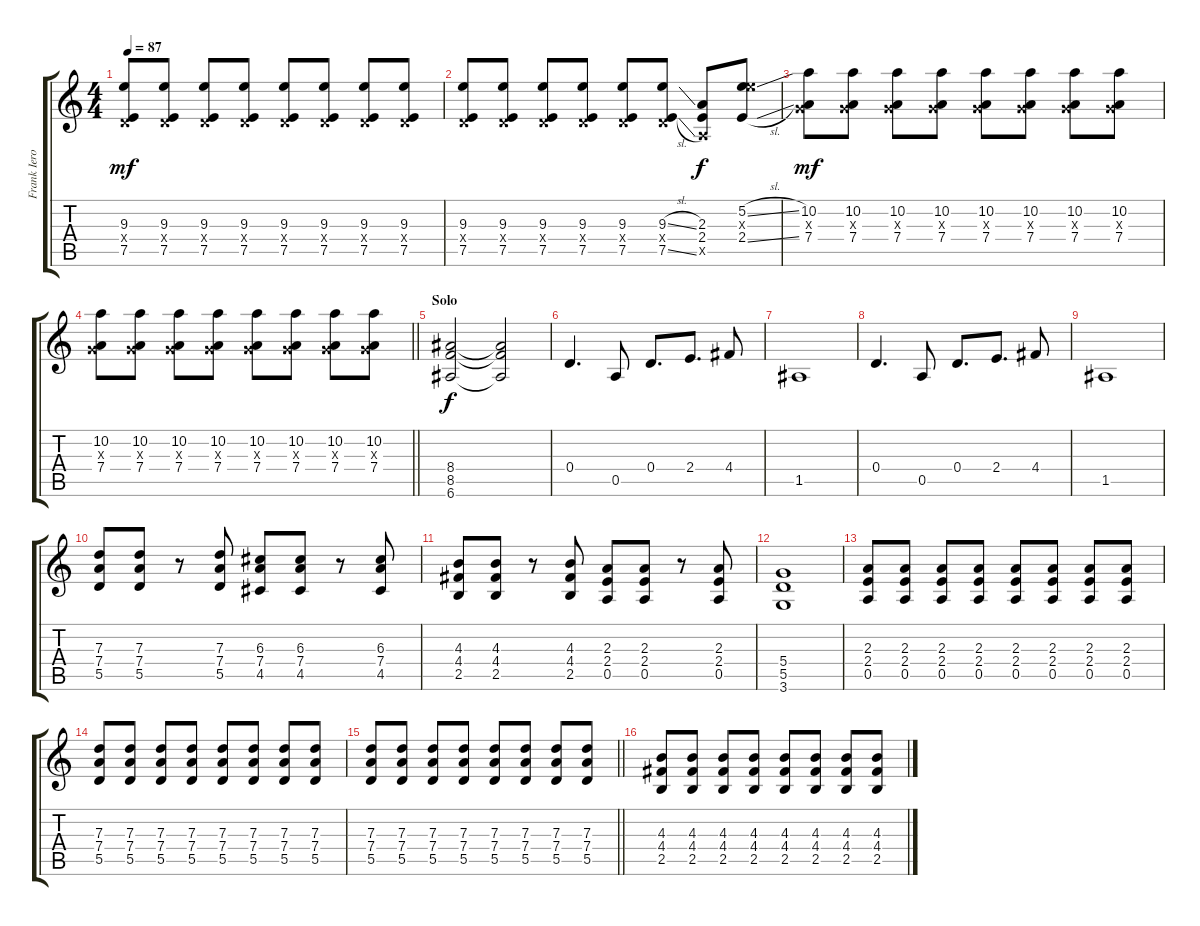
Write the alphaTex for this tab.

\track ("Frank Iero" "Frank Iero") {instrument overdrivenguitar}
\staff {score tabs}
\tuning (E4 B3 G3 D3 A2 E2) {hide}
\ts (4 4)
\tempo 87
\clef g2
\ks c
(9.3 0.4{x} 7.5).8{dy mf} (9.3 0.4{x} 7.5).8 (9.3 0.4{x} 7.5).8 (9.3 0.4{x} 7.5).8 (9.3 0.4{x} 7.5).8 (9.3 0.4{x} 7.5).8 (9.3 0.4{x} 7.5).8 (9.3 0.4{x} 7.5).8 |
(9.3 0.4{x} 7.5).8 (9.3 0.4{x} 7.5).8 (9.3 0.4{x} 7.5).8 (9.3 0.4{x} 7.5).8 (9.3 0.4{x} 7.5).8 (9.3{sl} 0.4{x} 7.5{sl}).8 (2.3 2.4 0.5{x}).8{dy f} (5.2{sl} 9.3{x} 2.4{sl}).8 |
(10.2 0.3{x} 7.4).8{dy mf} (10.2 0.3{x} 7.4).8 (10.2 0.3{x} 7.4).8 (10.2 0.3{x} 7.4).8 (10.2 0.3{x} 7.4).8 (10.2 0.3{x} 7.4).8 (10.2 0.3{x} 7.4).8 (10.2 0.3{x} 7.4).8 |
\barLineRight lightlight
(10.2 0.3{x} 7.4).8 (10.2 0.3{x} 7.4).8 (10.2 0.3{x} 7.4).8 (10.2 0.3{x} 7.4).8 (10.2 0.3{x} 7.4).8 (10.2 0.3{x} 7.4).8 (10.2 0.3{x} 7.4).8 (10.2 0.3{x} 7.4).8 |
\section ("" "Solo")
(8.4 8.5 6.6).2{dy f} (8.4{t} 8.5{t} 6.6{t}).2 |
0.4.4{d} 0.5.8 0.4.8{d} 2.4.8{d} 4.4.8 |
1.5.1 |
0.4.4{d} 0.5.8 0.4.8{d} 2.4.8{d} 4.4.8 |
1.5.1 |
(7.3 7.4 5.5).8 (7.3 7.4 5.5).8 r.8 (7.3 7.4 5.5).8 (6.3 7.4 4.5).8 (6.3 7.4 4.5).8 r.8 (6.3 7.4 4.5).8 |
(4.3 4.4 2.5).8 (4.3 4.4 2.5).8 r.8 (4.3 4.4 2.5).8 (2.3 2.4 0.5).8 (2.3 2.4 0.5).8 r.8 (2.3 2.4 0.5).8 |
(5.4 5.5 3.6).1 |
(2.3 2.4 0.5).8 (2.3 2.4 0.5).8 (2.3 2.4 0.5).8 (2.3 2.4 0.5).8 (2.3 2.4 0.5).8 (2.3 2.4 0.5).8 (2.3 2.4 0.5).8 (2.3 2.4 0.5).8 |
(7.3 7.4 5.5).8 (7.3 7.4 5.5).8 (7.3 7.4 5.5).8 (7.3 7.4 5.5).8 (7.3 7.4 5.5).8 (7.3 7.4 5.5).8 (7.3 7.4 5.5).8 (7.3 7.4 5.5).8 |
\barLineRight lightlight
(7.3 7.4 5.5).8 (7.3 7.4 5.5).8 (7.3 7.4 5.5).8 (7.3 7.4 5.5).8 (7.3 7.4 5.5).8 (7.3 7.4 5.5).8 (7.3 7.4 5.5).8 (7.3 7.4 5.5).8 |
(4.3 4.4 2.5).8 (4.3 4.4 2.5).8 (4.3 4.4 2.5).8 (4.3 4.4 2.5).8 (4.3 4.4 2.5).8 (4.3 4.4 2.5).8 (4.3 4.4 2.5).8 (4.3 4.4 2.5).8
